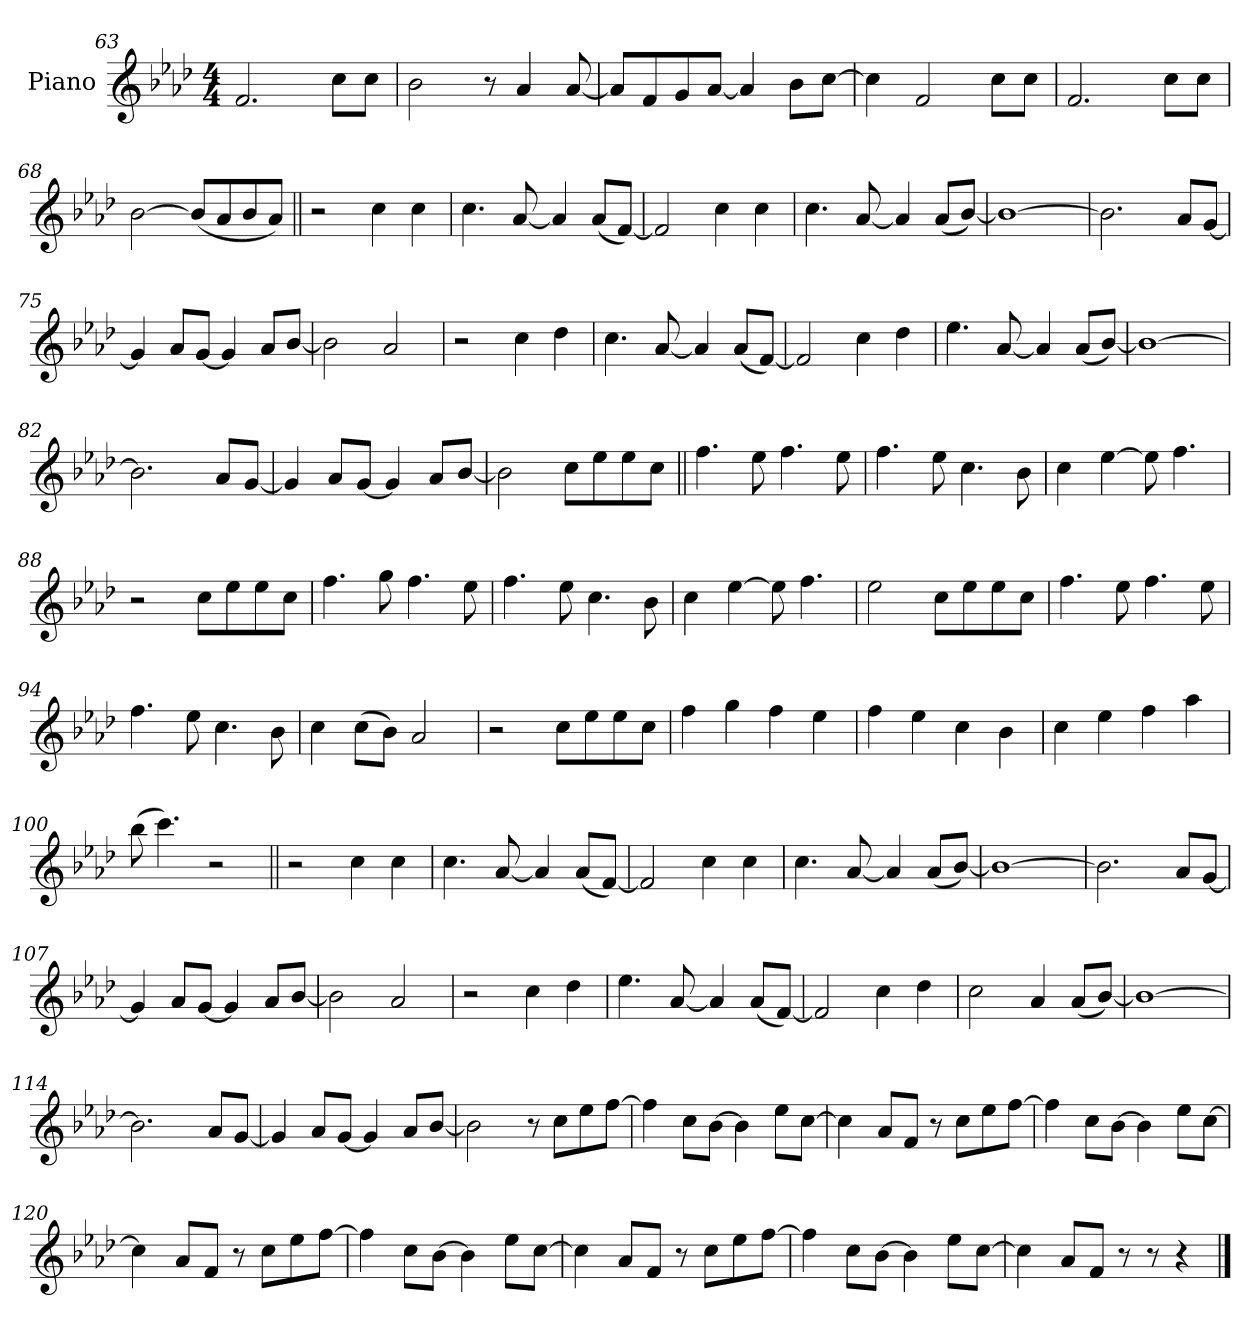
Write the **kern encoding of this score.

**kern
*part1
*staff1
*I"Piano
*I'Pno.
*clefG2
*k[b-e-a-d-]
*M4/4
=63
2.f
8ccL
8ccJ
=64
2b-
8r
4a-
[8a-
=65
8a-L]
8f
8g
[8a-J
4a-]
8b-L
[8ccJ
=66
4cc]
2f
8ccL
8ccJ
=67
2.f
8ccL
8ccJ
=68
[2b-
(<8b-L]
8a-
8b-
8a-J)
=69||
2r
4cc
4cc
=70
4.cc
[8a-
4a-]
(<8a-L
[8fJ)
=71
2f]
4cc
4cc
=72
4.cc
[8a-
4a-]
(<8a-L
[8b-J)
=73
1b-_
=74
2.b-]
8a-!L
[8g!J
=75
4g!]
8a-!L
[8g!J
4g!]
8a-!L
[8b-!J
=76
2b-!]
2a-!
=77
2r
4cc
4dd-
=78
4.cc
[8a-
4a-]
(<8a-L
[8fJ)
=79
2f]
4cc
4dd-
=80
4.ee-
[8a-
4a-]
(<8a-L
[8b-J)
=81
1b-_
=82
2.b-]
8a-!L
[8g!J
=83
4g!]
8a-!L
[8g!J
4g!]
8a-!L
[8b-!J
=84
2b-!]
8ccL
8ee-
8ee-
8ccJ
=85||
4.ff
8ee-
4.ff
8ee-
=86
4.ff
8ee-
4.cc
8b-
=87
4cc
[4ee-
8ee-]
4.ff
=88
2r
8ccL
8ee-
8ee-
8ccJ
=89
4.ff
8gg
4.ff
8ee-
=90
4.ff
8ee-
4.cc
8b-
=91
4cc
[4ee-
8ee-]
4.ff
=92
2ee-
8ccL
8ee-
8ee-
8ccJ
=93
4.ff
8ee-
4.ff
8ee-
=94
4.ff
8ee-
4.cc
8b-
=95
4cc
(>8ccL
8b-J)
2a-
=96
2r
8ccL
8ee-
8ee-
8ccJ
=97
4ff
4gg
4ff
4ee-
=98
4ff
4ee-
4cc
4b-
=99
4cc
4ee-
4ff
4aa-
=100
(>8bb-
4.ccc)
2r
=101||
2r
4cc
4cc
=102
4.cc
[8a-
4a-]
(<8a-L
[8fJ)
=103
2f]
4cc
4cc
=104
4.cc
[8a-
4a-]
(<8a-L
[8b-J)
=105
1b-_
=106
2.b-]
8a-!L
[8g!J
=107
4g!]
8a-!L
[8g!J
4g!]
8a-!L
[8b-!J
=108
2b-!]
2a-!
=109
2r
4cc
4dd-
=110
4.ee-
[8a-
4a-]
(<8a-L
[8fJ)
=111
2f]
4cc
4dd-
=112
2cc
4a-
(<8a-L
[8b-J)
=113
1b-_
=114
2.b-]
8a-!L
[8g!J
=115
4g!]
8a-!L
[8g!J
4g!]
8a-!L
[8b-!J
=116
2b-!]
8r
8ccL
8ee-
[8ffJ
=117
4ff]
8ccL
[8b-J
4b-]
8ee-L
[8ccJ
=118
4cc]
8a-L
8fJ
8r
8ccL
8ee-
[8ffJ
=119
4ff]
8ccL
[8b-J
4b-]
8ee-L
[8ccJ
=120
4cc]
8a-L
8fJ
8r
8ccL
8ee-
[8ffJ
=121
4ff]
8ccL
[8b-J
4b-]
8ee-L
[8ccJ
=122
4cc]
8a-L
8fJ
8r
8ccL
8ee-
[8ffJ
=123
4ff]
8ccL
[8b-J
4b-]
8ee-L
[8ccJ
=124
4cc]
8a-L
8fJ
8r
8r
4r
==
*-
